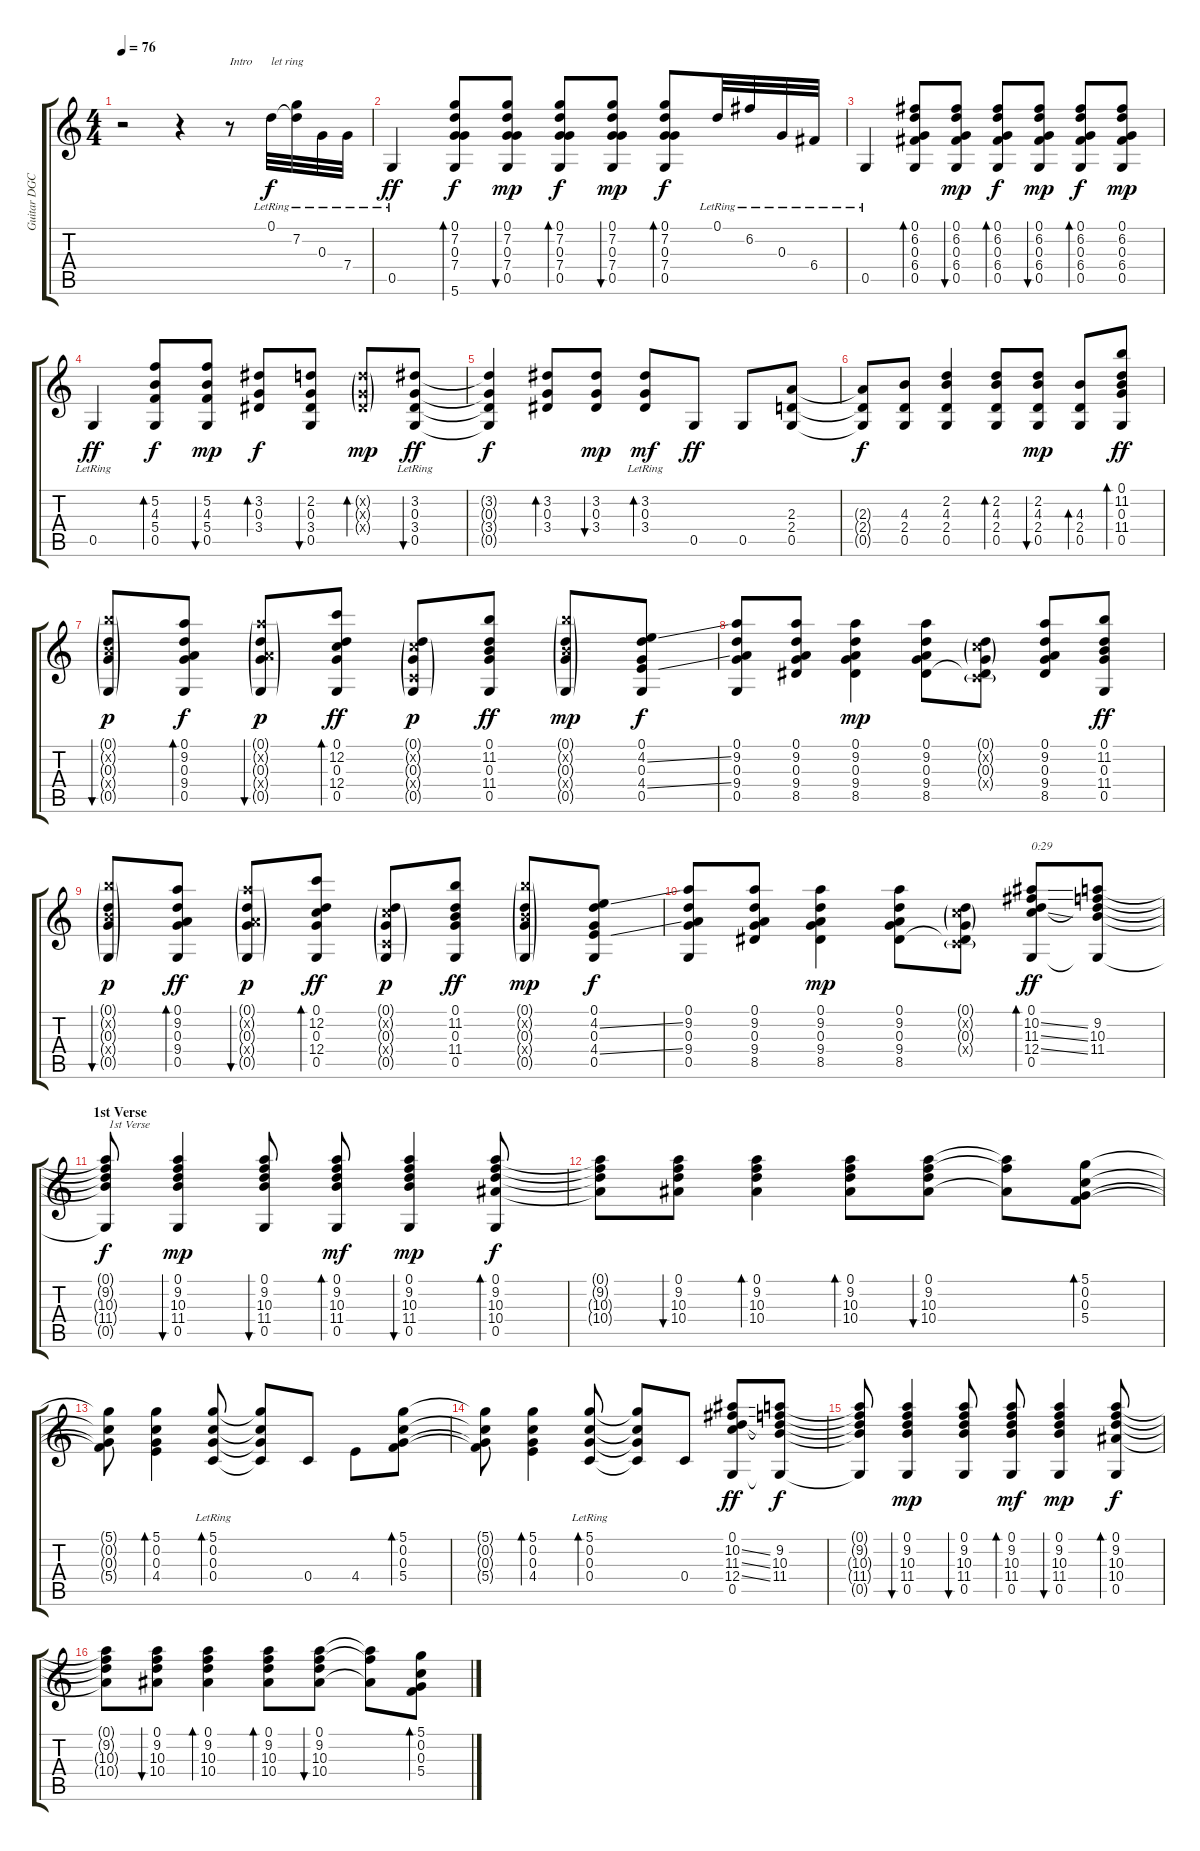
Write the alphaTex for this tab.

\track ("Guitar DGCGCD" "Guitar DGC") {instrument acousticguitarsteel}
\staff {score tabs}
\tuning (D4 C4 G3 C3 G2 D2) {hide}
\ts (4 4)
\tempo 76
\clef g2
\ks c
r.2{dy f instrument acousticguitarsteel} r.4 r.8{txt "Intro"} 0.1{lr}.32{txt "let ring"} (0.1{t} 7.2{lr}).32 0.3{lr}.32 7.4{lr}.32 |
0.5{lr}.4{dy ff} (0.1 7.2 0.3 7.4 5.6).8{bd 60 dy f} (0.1 7.2 0.3 7.4 0.5).8{bu 60 dy mp} (0.1 7.2 0.3 7.4 0.5).8{bd 60 dy f} (0.1 7.2 0.3 7.4 0.5).8{bu 60 dy mp} (0.1 7.2 0.3 7.4 0.5).8{bd 60 dy f} 0.1{lr}.32 6.2{lr}.32 0.3{lr}.32 6.4{lr}.32 |
0.5{lr}.4 (0.1 6.2 0.3 6.4 0.5).8{bd 60} (0.1 6.2 0.3 6.4 0.5).8{bu 60 dy mp} (0.1 6.2 0.3 6.4 0.5).8{bd 60 dy f} (0.1 6.2 0.3 6.4 0.5).8{bu 60 dy mp} (0.1 6.2 0.3 6.4 0.5).8{bd 60 dy f} (0.1 6.2 0.3 6.4 0.5).8{dy mp} |
0.5{lr}.4{dy ff} (5.2 4.3 5.4 0.5).8{bd 60 dy f} (5.2 4.3 5.4 0.5).8{bu 60 dy mp} (3.2 0.3 3.4).8{bd 60 dy f} (2.2 0.3 3.4 0.5).8{bu 60} (2.2{g x} 0.3{g x} 3.4{g x}).8{bd 60 dy mp} (3.2{lr} 0.3{lr} 3.4{lr} 0.5{lr}).8{bu 60 dy ff} |
(3.2{t} 0.3{t} 3.4{t} 0.5{t}).4{dy f} (3.2 0.3 3.4).8{bd 60} (3.2 0.3 3.4).8{bu 60 dy mp} (3.2{lr} 0.3{lr} 3.4{lr}).8{bd 60 dy mf} 0.5.8{dy ff} 0.5.8 (2.3 2.4 0.5).8 |
(2.3{t} 2.4{t} 0.5{t}).8{dy f} (4.3 2.4 0.5).8 (2.2 4.3 2.4 0.5).4 (2.2 4.3 2.4 0.5).8{bd 60} (2.2 4.3 2.4 0.5).8{bu 60 dy mp} (4.3 2.4 0.5).8{bd 60} (0.1 11.2 0.3 11.4 0.5).8{bd 60 dy ff} |
(0.1{g} 11.2{g x} 0.3{g} 11.4{g x} 0.5{g}).8{bu 60 dy p} (0.1 9.2 0.3 9.4 0.5).8{bd 60 dy f} (0.1{g} 9.2{g x} 0.3{g} 9.4{g x} 0.5{g}).8{bu 60 dy p} (0.1 12.2 0.3 12.4 0.5).8{bd 60 dy ff} (0.1{g} 0.2{g x} 0.3{g} 0.4{g x} 0.5{g}).8{dy p} (0.1 11.2 0.3 11.4 0.5).8{dy ff} (0.1{g} 11.2{g x} 0.3{g} 11.4{g x} 0.5{g}).8{dy mp} (0.1 4.2{ss} 0.3 4.4{ss} 0.5).8{dy f} |
(0.1 9.2 0.3 9.4 0.5).8 (0.1 9.2 0.3 9.4 8.5).8 (0.1 9.2 0.3 9.4 8.5).4{dy mp} (0.1 9.2 0.3 9.4 8.5).8 (0.1{g} 0.2{g x} 0.3{g} 0.4{g x} 8.5{t}).8 (0.1 9.2 0.3 9.4 8.5).8 (0.1 11.2 0.3 11.4 0.5).8{dy ff} |
(0.1{g} 11.2{g x} 0.3{g} 11.4{g x} 0.5{g}).8{bu 60 dy p} (0.1 9.2 0.3 9.4 0.5).8{bd 60 dy ff} (0.1{g} 9.2{g x} 0.3{g} 9.4{g x} 0.5{g}).8{bu 60 dy p} (0.1 12.2 0.3 12.4 0.5).8{bd 60 dy ff} (0.1{g} 0.2{g x} 0.3{g} 0.4{g x} 0.5{g}).8{dy p} (0.1 11.2 0.3 11.4 0.5).8{dy ff} (0.1{g} 11.2{g x} 0.3{g} 11.4{g x} 0.5{g}).8{dy mp} (0.1 4.2{ss} 0.3 4.4{ss} 0.5).8{dy f} |
(0.1 9.2 0.3 9.4 0.5).8 (0.1 9.2 0.3 9.4 8.5).8 (0.1 9.2 0.3 9.4 8.5).4{dy mp} (0.1 9.2 0.3 9.4 8.5).8 (0.1{g} 0.2{g x} 0.3{g} 0.4{g x} 8.5{t}).8 (0.1 10.2{ss} 11.3{ss} 12.4{ss} 0.5).8{bd 60 txt "0:29" dy ff} (0.1{t} 9.2 10.3 11.4 0.5{t}).8 |
\section ("" "1st Verse")
(0.1{t} 9.2{t} 10.3{t} 11.4{t} 0.5{t}).8{txt " 1st Verse" dy f} (0.1 9.2 10.3 11.4 0.5).4{bu 60 dy mp} (0.1 9.2 10.3 11.4 0.5).8{bu 60} (0.1 9.2 10.3 11.4 0.5).8{bd 60 dy mf} (0.1 9.2 10.3 11.4 0.5).4{bu 60 dy mp} (0.1 9.2 10.3 10.4 0.5).8{bd 60 dy f} |
(0.1{t} 9.2{t} 10.3{t} 10.4{t}).8 (0.1 9.2 10.3 10.4).8{bu 60} (0.1 9.2 10.3 10.4).4{bd 60} (0.1 9.2 10.3 10.4).8{bd 60} (0.1 9.2 10.3 10.4).8{bu 60} (9.2{t} 10.3{t} 10.4{t}).8 (5.1 0.2 0.3 5.4).8{bd 60} |
(5.1{t} 0.2{t} 0.3{t} 5.4{t}).8 (5.1 0.2 0.3 4.4).4{bd 60} (5.1{lr} 0.2{lr} 0.3{lr} 0.4).8{bd 60} (5.1{t} 0.2{t} 0.3{t} 0.4{t}).8 0.4.8 4.4.8 (5.1 0.2 0.3 5.4).8{bd 60} |
(5.1{t} 0.2{t} 0.3{t} 5.4{t}).8 (5.1 0.2 0.3 4.4).4{bd 60} (5.1{lr} 0.2{lr} 0.3{lr} 0.4).8{bd 60} (5.1{t} 0.2{t} 0.3{t} 0.4{t}).8 0.4.8 (0.1 10.2{ss} 11.3{ss} 12.4{ss} 0.5).8{dy ff} (0.1{t} 9.2 10.3 11.4 0.5{t}).8{dy f} |
(0.1{t} 9.2{t} 10.3{t} 11.4{t} 0.5{t}).8 (0.1 9.2 10.3 11.4 0.5).4{bu 60 dy mp} (0.1 9.2 10.3 11.4 0.5).8{bu 60} (0.1 9.2 10.3 11.4 0.5).8{bd 60 dy mf} (0.1 9.2 10.3 11.4 0.5).4{bu 60 dy mp} (0.1 9.2 10.3 10.4 0.5).8{bd 60 dy f} |
(0.1{t} 9.2{t} 10.3{t} 10.4{t}).8 (0.1 9.2 10.3 10.4).8{bu 60} (0.1 9.2 10.3 10.4).4{bd 60} (0.1 9.2 10.3 10.4).8{bd 60} (0.1 9.2 10.3 10.4).8{bu 60} (9.2{t} 10.3{t} 10.4{t}).8 (5.1 0.2 0.3 5.4).8{bd 60}
